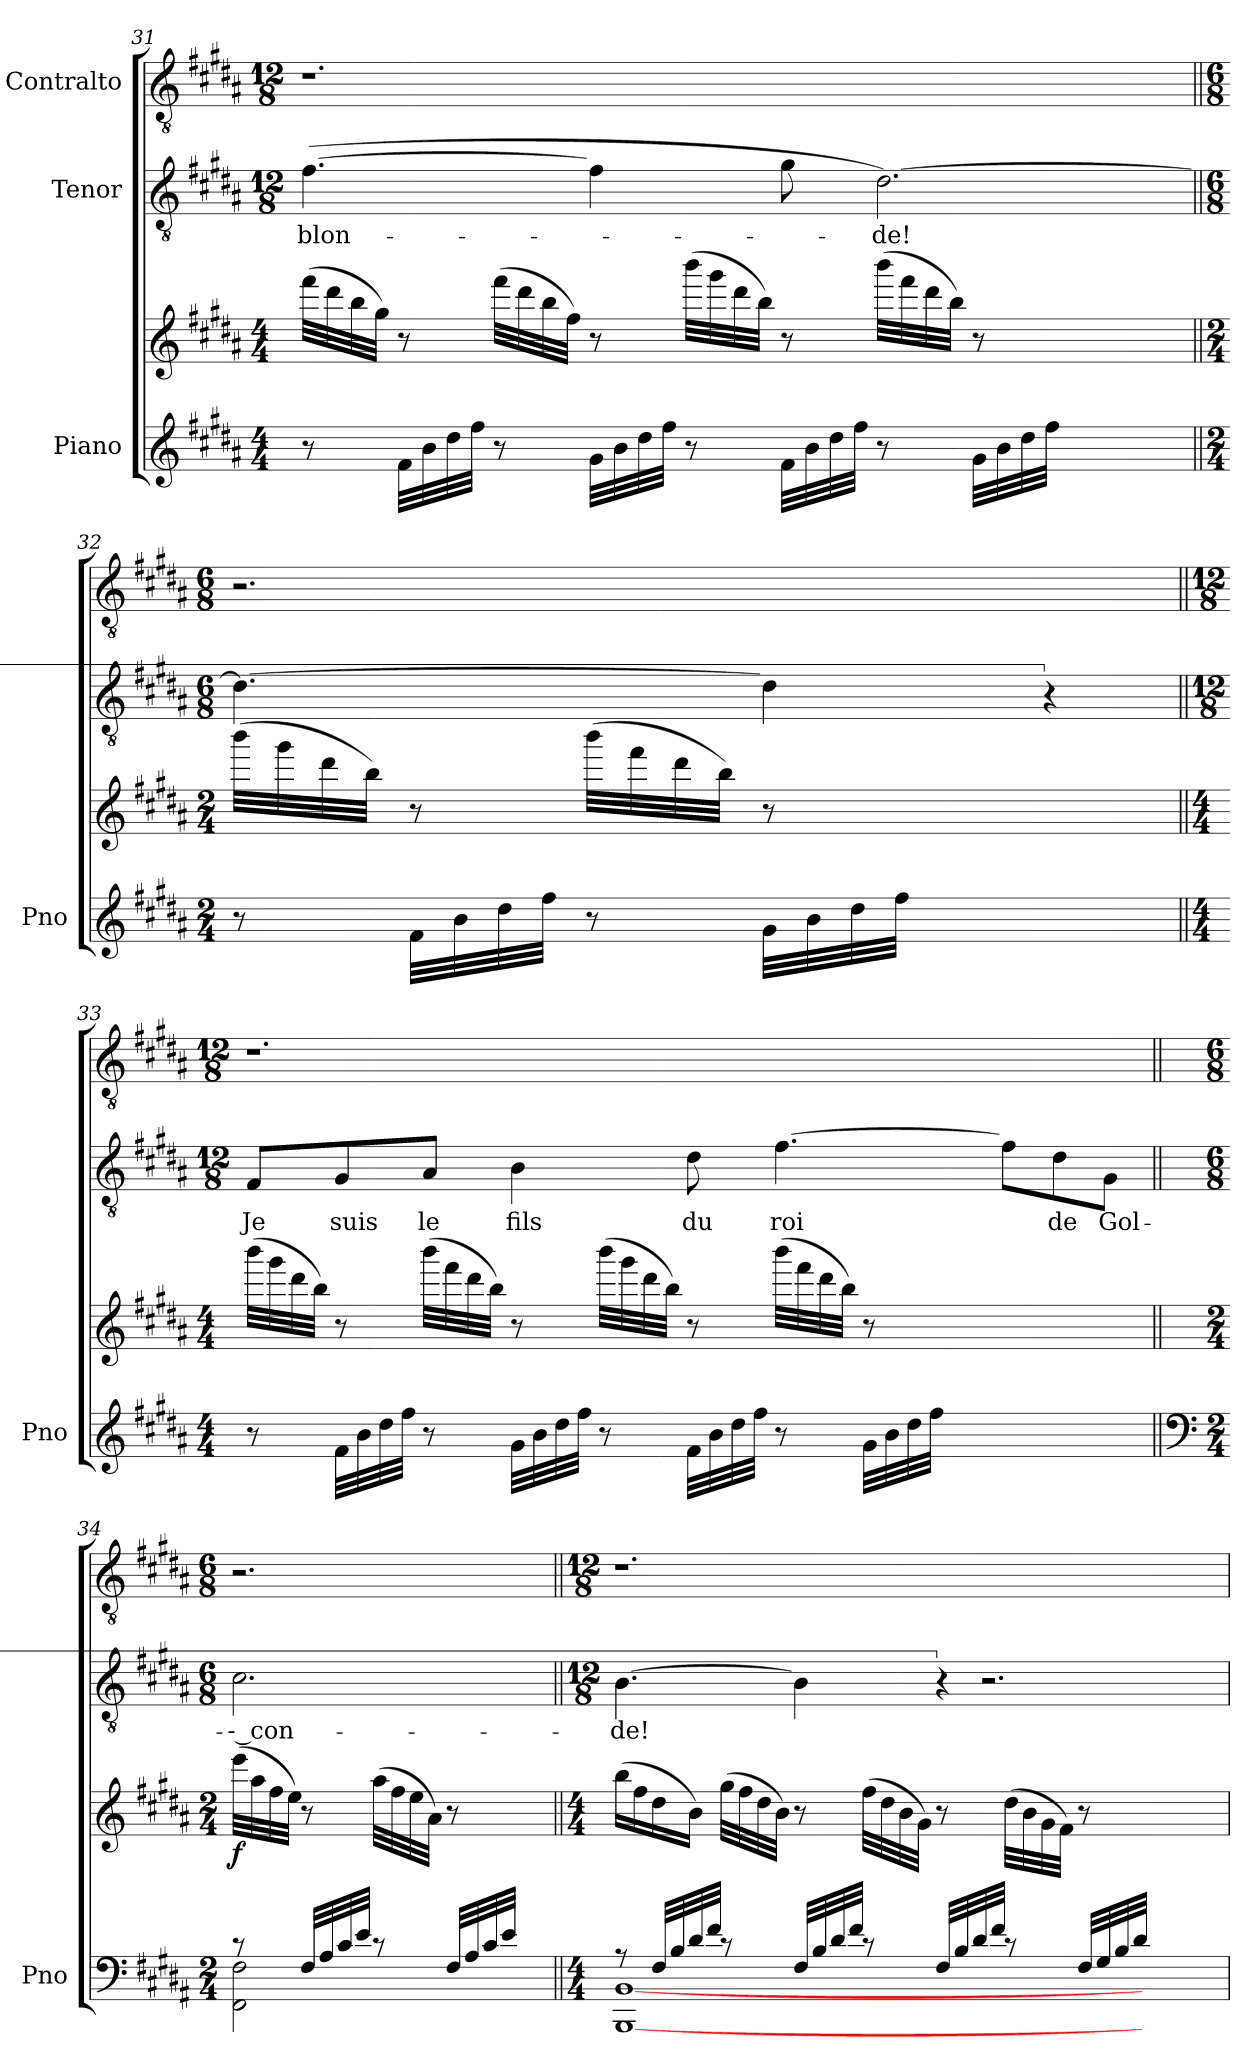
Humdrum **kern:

**kern	**kern	**dynam	**kern	**text	**kern
*part3	*part3	*part3	*part2	*part2	*part1
*staff4	*staff3	*staff3/4	*staff2	*staff2	*staff1
*I"Piano	*	*	*I"Tenor	*	*I"Contralto
*I'Pno	*	*	*	*	*
*clefG2	*clefG2	*	*clefGv2	*	*clefGv2
*k[f#c#g#d#a#]	*k[f#c#g#d#a#]	*	*k[f#c#g#d#a#]	*	*k[f#c#g#d#a#]
*M4/4	*M4/4	*	*M12/8	*	*M12/8
=31	=31	=31	=31	=31	=31
8r	(32fff#\LLL	.	([4.f#\	blon-	1.r
.	32ddd#\	.	.	.	.
.	32bb\	.	.	.	.
.	32gg#\JJJ)	.	.	.	.
32f#\LLL	8r	.	.	.	.
32b\	.	.	.	.	.
32dd#\	.	.	.	.	.
32ff#\JJJ	.	.	.	.	.
8r	(32fff#\LLL	.	.	.	.
.	32ddd#\	.	.	.	.
.	32bb\	.	.	.	.
.	32ff#\JJJ)	.	.	.	.
32g#\LLL	8r	.	4f#\]	.	.
32b\	.	.	.	.	.
32dd#\	.	.	.	.	.
32ff#\JJJ	.	.	.	.	.
8r	(32bbb\LLL	.	.	.	.
.	32ggg#\	.	.	.	.
.	32ddd#\	.	.	.	.
.	32bb\JJJ)	.	.	.	.
32f#\LLL	8r	.	8g#\	.	.
32b\	.	.	.	.	.
32dd#\	.	.	.	.	.
32ff#\JJJ	.	.	.	.	.
8r	(32bbb\LLL	.	[2.d#\)	-de!	.
.	32fff#\	.	.	.	.
.	32ddd#\	.	.	.	.
.	32bb\JJJ)	.	.	.	.
32g#\LLL	8r	.	.	.	.
32b\	.	.	.	.	.
32dd#\	.	.	.	.	.
32ff#\JJJ	.	.	.	.	.
2ryy	2ryy	.	.	.	.
=32||	=32||	=32||	=32||	=32||	=32||
*M2/4	*M2/4	*	*M6/8	*	*M6/8
8r	(32bbb\LLL	.	4.d#\_	.	2.r
.	32ggg#\	.	.	.	.
.	32ddd#\	.	.	.	.
.	32bb\JJJ)	.	.	.	.
32f#\LLL	8r	.	.	.	.
32b\	.	.	.	.	.
32dd#\	.	.	.	.	.
32ff#\JJJ	.	.	.	.	.
8r	(32bbb\LLL	.	.	.	.
.	32fff#\	.	.	.	.
.	32ddd#\	.	.	.	.
.	32bb\JJJ)	.	.	.	.
32g#\LLL	8r	.	4d#\]	.	.
32b\	.	.	.	.	.
32dd#\	.	.	.	.	.
32ff#\JJJ	.	.	.	.	.
4ryy	4ryy	.	.	.	.
!	!	!	!LO:N:vis=8	!	!
.	.	.	12r	.	.
.	.	.	24ryy	.	.
=33||	=33||	=33||	=33||	=33||	=33||
*M4/4	*M4/4	*	*M12/8	*	*M12/8
8r	(32bbb\LLL	.	8F#/L	Je	1.r
.	32ggg#\	.	.	.	.
.	32ddd#\	.	.	.	.
.	32bb\JJJ)	.	.	.	.
32f#\LLL	8r	.	8G#/	suis	.
32b\	.	.	.	.	.
32dd#\	.	.	.	.	.
32ff#\JJJ	.	.	.	.	.
8r	(32bbb\LLL	.	8A#/J	le	.
.	32fff#\	.	.	.	.
.	32ddd#\	.	.	.	.
.	32bb\JJJ)	.	.	.	.
32g#\LLL	8r	.	4B\	fils	.
32b\	.	.	.	.	.
32dd#\	.	.	.	.	.
32ff#\JJJ	.	.	.	.	.
8r	(32bbb\LLL	.	.	.	.
.	32ggg#\	.	.	.	.
.	32ddd#\	.	.	.	.
.	32bb\JJJ)	.	.	.	.
32f#\LLL	8r	.	8d#\	du	.
32b\	.	.	.	.	.
32dd#\	.	.	.	.	.
32ff#\JJJ	.	.	.	.	.
8r	(32bbb\LLL	.	[4.f#\	roi	.
.	32fff#\	.	.	.	.
.	32ddd#\	.	.	.	.
.	32bb\JJJ)	.	.	.	.
32g#\LLL	8r	.	.	.	.
32b\	.	.	.	.	.
32dd#\	.	.	.	.	.
32ff#\JJJ	.	.	.	.	.
2ryy	2ryy	.	.	.	.
.	.	.	8f#\L]	.	.
.	.	.	8d#\	de	.
.	.	.	8G#\J	Gol-	.
=34||	=34||	=34||	=34||	=34||	=34||
*clefF4	*	*	*	*	*
*M2/4	*M2/4	*	*M6/8	*	*M6/8
*^	*	*	*	*	*
!	!	!	!LO:DY:b	!	!	!
8r	2FF#\ 2F#\	(32eee\LLL	f	2.c#\	-- con-	2.r
.	.	32aa#\	.	.	.	.
.	.	32ff#\	.	.	.	.
.	.	32ee\JJJ)	.	.	.	.
32F#/LLL	.	8r	.	.	.	.
32A#/	.	.	.	.	.	.
32c#/	.	.	.	.	.	.
32e/JJJ	.	.	.	.	.	.
8r	.	(32aa#\LLL	.	.	.	.
.	.	32ff#\	.	.	.	.
.	.	32ee\	.	.	.	.
.	.	32a#\JJJ)	.	.	.	.
32F#/LLL	.	8r	.	.	.	.
32A#/	.	.	.	.	.	.
32c#/	.	.	.	.	.	.
32e/JJJ	.	.	.	.	.	.
4ryy	4ryy	4ryy	.	.	.	.
=35||	=35||	=35||	=35||	=35||	=35||	=35||
*M4/4	*	*M4/4	*	*M12/8	*	*M12/8
8r	[1BBB [1BB	(16bb\LL	.	[4.B\	-de!	1.r
.	.	16ff#\	.	.	.	.
32F#/LLL	.	16dd#\	.	.	.	.
32B/	.	.	.	.	.	.
32d#/	.	16b\JJ)	.	.	.	.
32f#/JJJ	.	.	.	.	.	.
8r	.	(32gg#\LLL	.	.	.	.
.	.	32ff#\	.	.	.	.
.	.	32dd#\	.	.	.	.
.	.	32b\JJJ)	.	.	.	.
32F#/LLL	.	8r	.	4B\]	.	.
32B/	.	.	.	.	.	.
32d#/	.	.	.	.	.	.
32f#/JJJ	.	.	.	.	.	.
8r	.	(32ff#\LLL	.	.	.	.
.	.	32dd#\	.	.	.	.
.	.	32b\	.	.	.	.
.	.	32g#\JJJ)	.	.	.	.
!	!	!	!	!LO:N:vis=8	!	!
32F#/LLL	.	8r	.	12r	.	.
32B/	.	.	.	.	.	.
32d#/	.	.	.	.	.	.
!	!	!	!	!LO:N:vis=2.	!	!
.	.	.	.	2r	.	.
32f#/JJJ	.	.	.	.	.	.
8r	.	(32dd#\LLL	.	.	.	.
.	.	32b\	.	.	.	.
.	.	32g#\	.	.	.	.
.	.	32f#\JJJ)	.	.	.	.
32F#/LLL	.	8r	.	.	.	.
32G#/	.	.	.	.	.	.
32B/	.	.	.	.	.	.
32d#/JJJ	.	.	.	.	.	.
2ryy	2ryy	2ryy	.	.	.	.
.	.	.	.	24%7ryy	.	.
*v	*v	*	*	*	*	*
=	=	=	=	=	=
*-	*-	*-	*-	*-	*-
